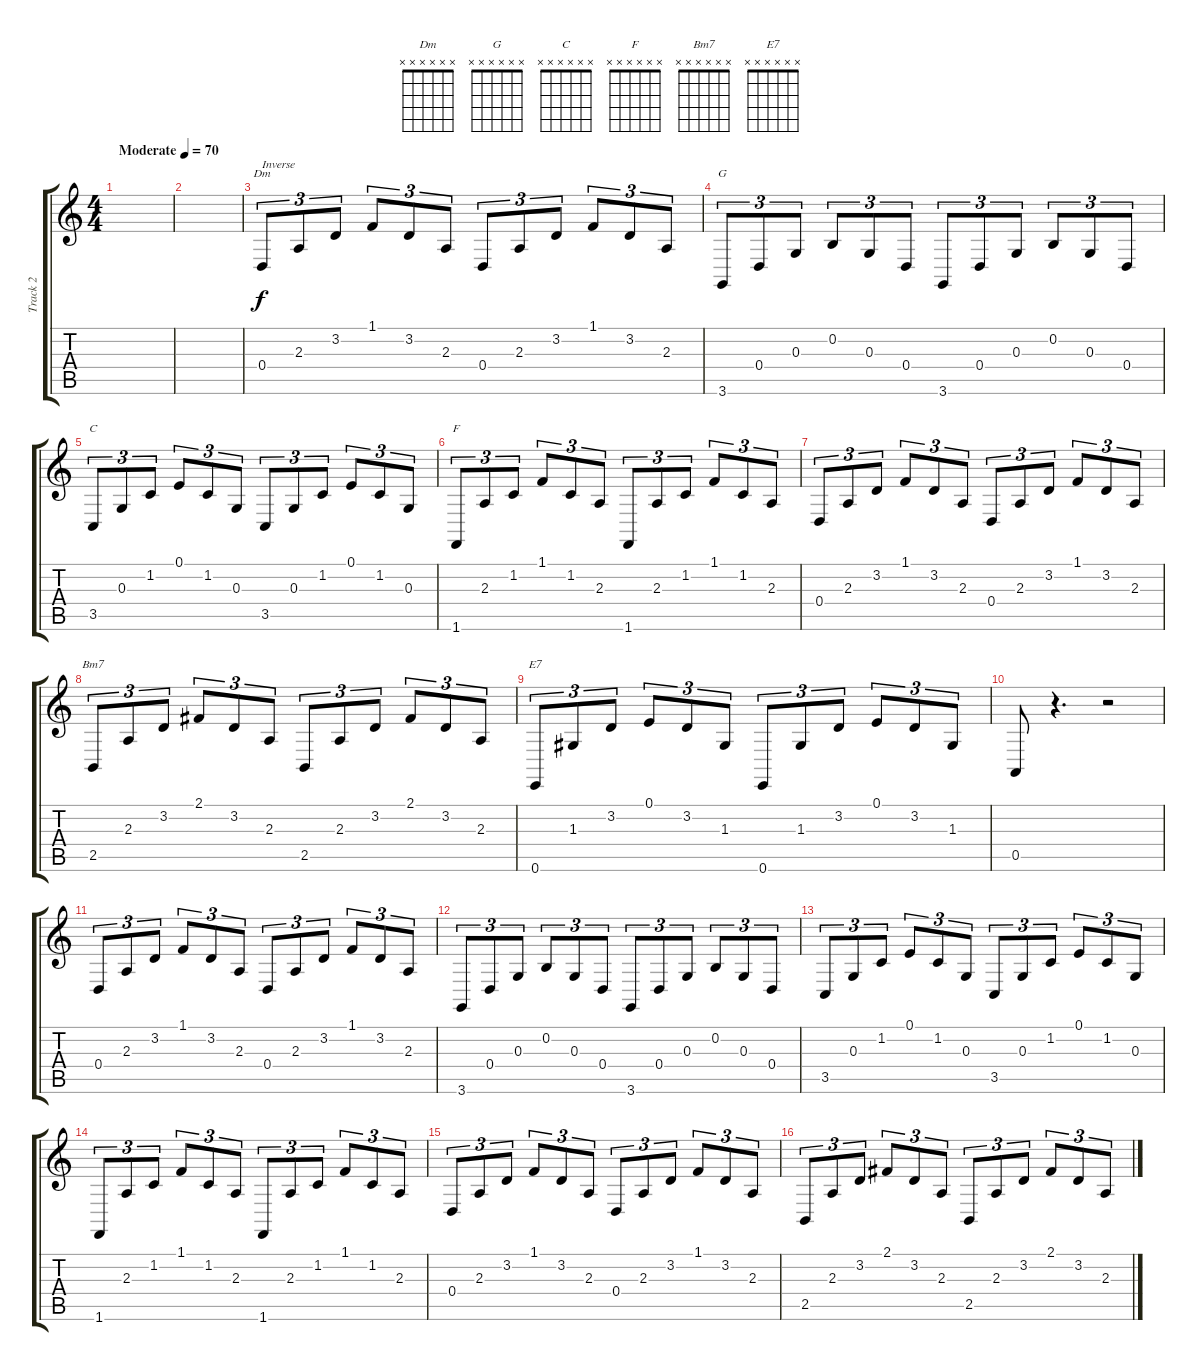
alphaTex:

\track ("Track 2" "Track 2") {instrument brightacousticpiano}
\staff {score tabs}
\tuning (E4 B3 G3 D3 A2 E2) {hide}
\chord ("Dm" x x x x x x)
\chord ("G" x x x x x x)
\chord ("C" x x x x x x)
\chord ("F" x x x x x x)
\chord ("Bm7" x x x x x x)
\chord ("E7" x x x x x x)
\ts (4 4)
\tempo (70 "Moderate")
\clef g2
\ks c
|
|
0.4.8{tu (3 2) ch "Dm" txt "Inverse"} 2.3.8{tu (3 2)} 3.2.8{tu (3 2)} 1.1.8{tu (3 2)} 3.2.8{tu (3 2)} 2.3.8{tu (3 2)} 0.4.8{tu (3 2)} 2.3.8{tu (3 2)} 3.2.8{tu (3 2)} 1.1.8{tu (3 2)} 3.2.8{tu (3 2)} 2.3.8{tu (3 2)} |
3.6.8{tu (3 2) ch "G"} 0.4.8{tu (3 2)} 0.3.8{tu (3 2)} 0.2.8{tu (3 2)} 0.3.8{tu (3 2)} 0.4.8{tu (3 2)} 3.6.8{tu (3 2)} 0.4.8{tu (3 2)} 0.3.8{tu (3 2)} 0.2.8{tu (3 2)} 0.3.8{tu (3 2)} 0.4.8{tu (3 2)} |
3.5.8{tu (3 2) ch "C"} 0.3.8{tu (3 2)} 1.2.8{tu (3 2)} 0.1.8{tu (3 2)} 1.2.8{tu (3 2)} 0.3.8{tu (3 2)} 3.5.8{tu (3 2)} 0.3.8{tu (3 2)} 1.2.8{tu (3 2)} 0.1.8{tu (3 2)} 1.2.8{tu (3 2)} 0.3.8{tu (3 2)} |
1.6.8{tu (3 2) ch "F"} 2.3.8{tu (3 2)} 1.2.8{tu (3 2)} 1.1.8{tu (3 2)} 1.2.8{tu (3 2)} 2.3.8{tu (3 2)} 1.6.8{tu (3 2)} 2.3.8{tu (3 2)} 1.2.8{tu (3 2)} 1.1.8{tu (3 2)} 1.2.8{tu (3 2)} 2.3.8{tu (3 2)} |
0.4.8{tu (3 2)} 2.3.8{tu (3 2)} 3.2.8{tu (3 2)} 1.1.8{tu (3 2)} 3.2.8{tu (3 2)} 2.3.8{tu (3 2)} 0.4.8{tu (3 2)} 2.3.8{tu (3 2)} 3.2.8{tu (3 2)} 1.1.8{tu (3 2)} 3.2.8{tu (3 2)} 2.3.8{tu (3 2)} |
2.5.8{tu (3 2) ch "Bm7"} 2.3.8{tu (3 2)} 3.2.8{tu (3 2)} 2.1.8{tu (3 2)} 3.2.8{tu (3 2)} 2.3.8{tu (3 2)} 2.5.8{tu (3 2)} 2.3.8{tu (3 2)} 3.2.8{tu (3 2)} 2.1.8{tu (3 2)} 3.2.8{tu (3 2)} 2.3.8{tu (3 2)} |
0.6.8{tu (3 2) ch "E7"} 1.3.8{tu (3 2)} 3.2.8{tu (3 2)} 0.1.8{tu (3 2)} 3.2.8{tu (3 2)} 1.3.8{tu (3 2)} 0.6.8{tu (3 2)} 1.3.8{tu (3 2)} 3.2.8{tu (3 2)} 0.1.8{tu (3 2)} 3.2.8{tu (3 2)} 1.3.8{tu (3 2)} |
0.5.8 r.4{d} r.2 |
0.4.8{tu (3 2)} 2.3.8{tu (3 2)} 3.2.8{tu (3 2)} 1.1.8{tu (3 2)} 3.2.8{tu (3 2)} 2.3.8{tu (3 2)} 0.4.8{tu (3 2)} 2.3.8{tu (3 2)} 3.2.8{tu (3 2)} 1.1.8{tu (3 2)} 3.2.8{tu (3 2)} 2.3.8{tu (3 2)} |
3.6.8{tu (3 2)} 0.4.8{tu (3 2)} 0.3.8{tu (3 2)} 0.2.8{tu (3 2)} 0.3.8{tu (3 2)} 0.4.8{tu (3 2)} 3.6.8{tu (3 2)} 0.4.8{tu (3 2)} 0.3.8{tu (3 2)} 0.2.8{tu (3 2)} 0.3.8{tu (3 2)} 0.4.8{tu (3 2)} |
3.5.8{tu (3 2)} 0.3.8{tu (3 2)} 1.2.8{tu (3 2)} 0.1.8{tu (3 2)} 1.2.8{tu (3 2)} 0.3.8{tu (3 2)} 3.5.8{tu (3 2)} 0.3.8{tu (3 2)} 1.2.8{tu (3 2)} 0.1.8{tu (3 2)} 1.2.8{tu (3 2)} 0.3.8{tu (3 2)} |
1.6.8{tu (3 2)} 2.3.8{tu (3 2)} 1.2.8{tu (3 2)} 1.1.8{tu (3 2)} 1.2.8{tu (3 2)} 2.3.8{tu (3 2)} 1.6.8{tu (3 2)} 2.3.8{tu (3 2)} 1.2.8{tu (3 2)} 1.1.8{tu (3 2)} 1.2.8{tu (3 2)} 2.3.8{tu (3 2)} |
0.4.8{tu (3 2)} 2.3.8{tu (3 2)} 3.2.8{tu (3 2)} 1.1.8{tu (3 2)} 3.2.8{tu (3 2)} 2.3.8{tu (3 2)} 0.4.8{tu (3 2)} 2.3.8{tu (3 2)} 3.2.8{tu (3 2)} 1.1.8{tu (3 2)} 3.2.8{tu (3 2)} 2.3.8{tu (3 2)} |
2.5.8{tu (3 2)} 2.3.8{tu (3 2)} 3.2.8{tu (3 2)} 2.1.8{tu (3 2)} 3.2.8{tu (3 2)} 2.3.8{tu (3 2)} 2.5.8{tu (3 2)} 2.3.8{tu (3 2)} 3.2.8{tu (3 2)} 2.1.8{tu (3 2)} 3.2.8{tu (3 2)} 2.3.8{tu (3 2)}
